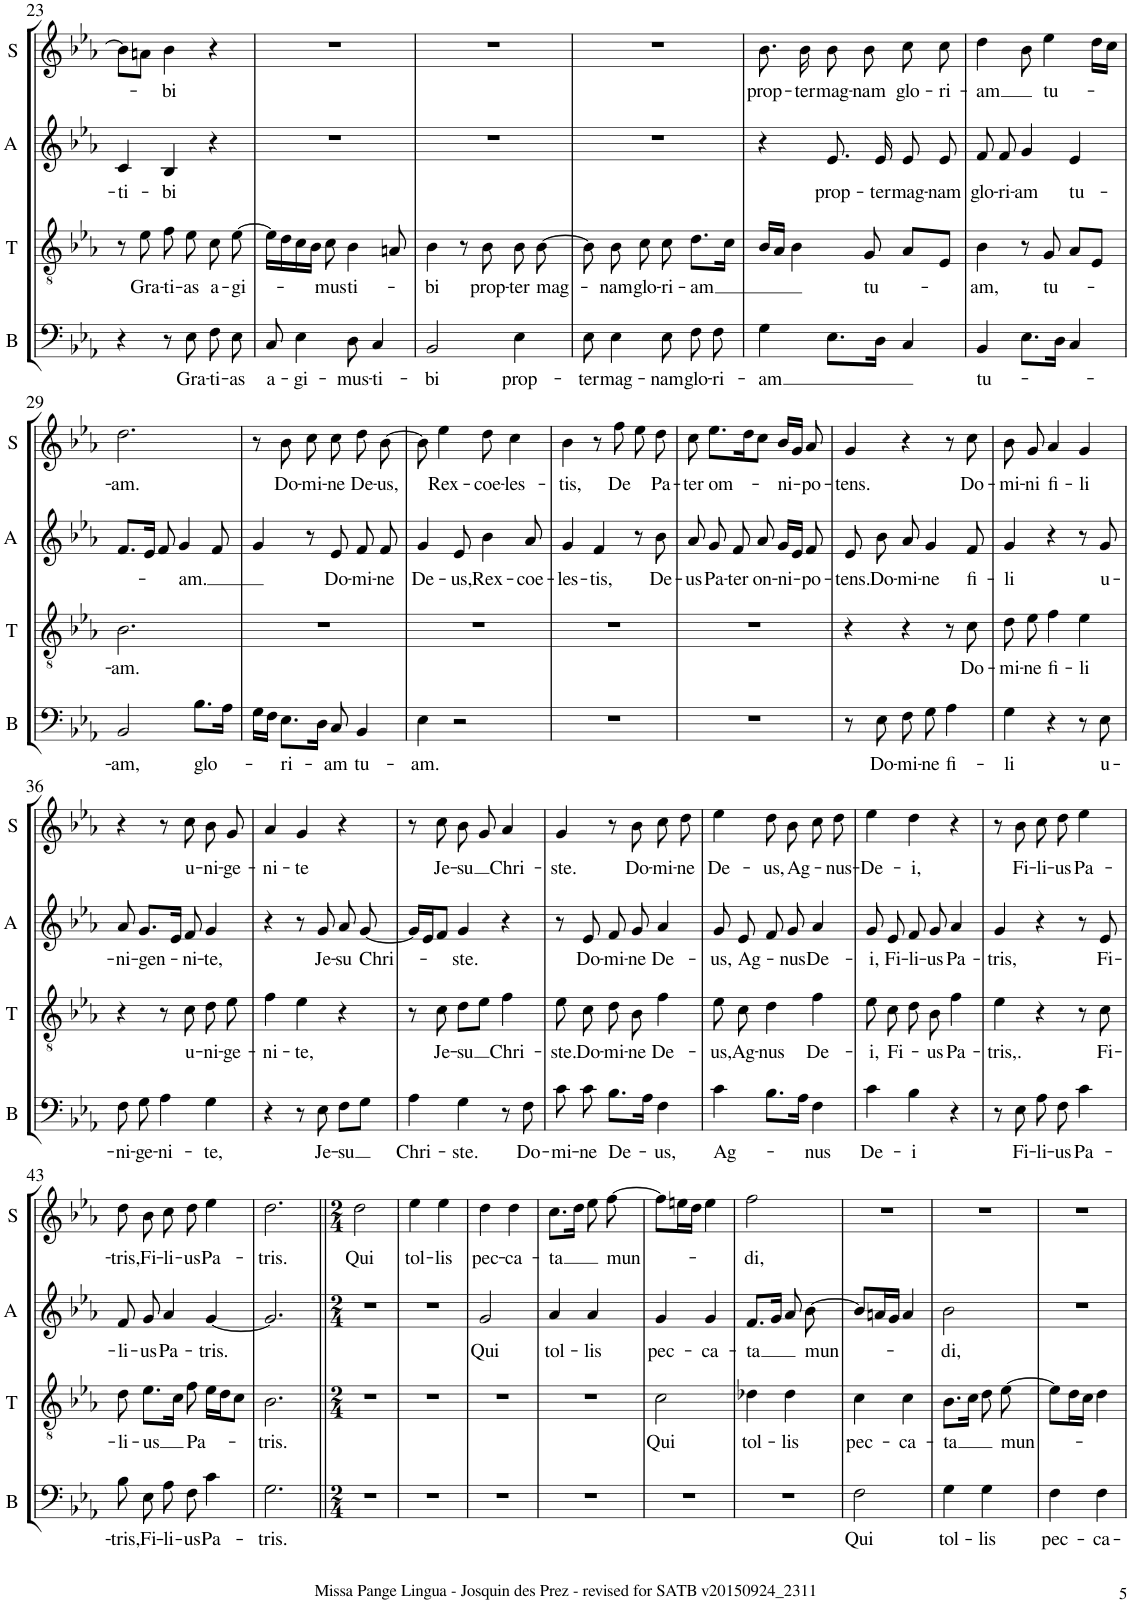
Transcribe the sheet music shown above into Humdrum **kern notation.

**kern	**text	**kern	**text	**kern	**text	**kern	**text
*part4	*part4	*part3	*part3	*part2	*part2	*part1	*part1
*staff4	*staff4	*staff3	*staff3	*staff2	*staff2	*staff1	*staff1
*I"B	*	*I"T	*	*I"A	*	*I"S	*
*I'B	*	*I'T	*	*I'A	*	*I'S	*
!!LO:PB:g=z
*clefF4	*	*clefGv2	*	*clefG2	*	*clefG2	*
*k[b-e-a-]	*	*k[b-e-a-]	*	*k[b-e-a-]	*	*k[b-e-a-]	*
*M3/4	*	*M3/4	*	*M3/4	*	*M3/4	*
=23	=23	=23	=23	=23	=23	=23	=23
!	!	!	!	!	!LO:LY:b	!	!
4r	.	8r	.	4c/	-ti-	8b-\L]	.
!	!	!	!LO:LY:b	!	!	!	!
.	.	8e-\	Gra-	.	.	8an\J	.
!	!	!	!LO:LY:b	!	!LO:LY:b	!	!LO:LY:b
8r	.	8f\	-ti-	4B-/	-bi	4b-\	-bi
!	!LO:LY:b	!	!LO:LY:b	!	!	!	!
8E-\	Gra-	8e-\	-as	.	.	.	.
!	!LO:LY:b	!	!LO:LY:b	!	!	!	!
8F\	-ti-	8c\	a-	4r	.	4r	.
!	!LO:LY:b	!	!LO:LY:b	!	!	!	!
8E-\	-as	[8e-\	-gi-	.	.	.	.
=24	=24	=24	=24	=24	=24	=24	=24
!	!LO:LY:b	!	!	!	!	!	!
8C/	a-	16e-\LL]	.	2.r	.	2.r	.
.	.	16d\	.	.	.	.	.
!	!LO:LY:b	!	!	!	!	!	!
4E-\	-gi-	16c\	.	.	.	.	.
.	.	16B-\JJ	.	.	.	.	.
!	!	!	!LO:LY:b	!	!	!	!
.	.	8c\	-mus	.	.	.	.
!	!LO:LY:b	!	!LO:LY:b	!	!	!	!
8D\	-mus-	4B-\	ti-	.	.	.	.
!	!LO:LY:b	!	!	!	!	!	!
4C/	-ti-	.	.	.	.	.	.
.	.	8An/	.	.	.	.	.
=25	=25	=25	=25	=25	=25	=25	=25
!	!LO:LY:b	!	!LO:LY:b	!	!	!	!
2BB-/	-bi	4B-\	-bi	2.r	.	2.r	.
.	.	8r	.	.	.	.	.
!	!	!	!LO:LY:b	!	!	!	!
.	.	8B-\	prop-	.	.	.	.
!	!LO:LY:b	!	!LO:LY:b	!	!	!	!
4E-\	prop-	8B-\	-ter	.	.	.	.
!	!	!	!LO:LY:b	!	!	!	!
.	.	[8B-\	mag-	.	.	.	.
=26	=26	=26	=26	=26	=26	=26	=26
!	!LO:LY:b	!	!	!	!	!	!
8E-\	-ter	8B-\]	.	2.r	.	2.r	.
!	!LO:LY:b	!	!LO:LY:b	!	!	!	!
4E-\	mag-	8B-\	-nam	.	.	.	.
!	!	!	!LO:LY:b	!	!	!	!
.	.	8c\	glo-	.	.	.	.
!	!LO:LY:b	!	!LO:LY:b	!	!	!	!
8E-\	-nam	8c\	-ri-	.	.	.	.
!	!LO:LY:b	!	!LO:LY:b	!	!	!	!
8F\	glo-	8.d\L	-am	.	.	.	.
!	!LO:LY:b	!	!	!	!	!	!
8F\	-ri-	.	.	.	.	.	.
.	.	16c\Jk	.	.	.	.	.
=27	=27	=27	=27	=27	=27	=27	=27
!	!LO:LY:b	!	!	!	!	!	!LO:LY:b
4G\	-am	16B-/LL	.	4r	.	8.b-\	prop-
.	.	16A-/JJ	.	.	.	.	.
.	.	4B-\	.	.	.	.	.
!	!	!	!	!	!	!	!LO:LY:b
.	.	.	.	.	.	16b-\	-ter
!	!	!	!	!	!LO:LY:b	!	!LO:LY:b
8.E-\L	.	.	.	8.e-/	prop-	8b-\	mag-
!	!	!	!LO:LY:b	!	!	!	!LO:LY:b
.	.	8G/	tu-	.	.	8b-\	-nam
!	!	!	!	!	!LO:LY:b	!	!
16D\Jk	.	.	.	16e-/	-ter	.	.
!	!	!	!	!	!LO:LY:b	!	!LO:LY:b
4C/	.	8A-/L	.	8e-/	mag-	8cc\	glo-
!	!	!	!	!	!LO:LY:b	!	!LO:LY:b
.	.	8E-/J	.	8e-/	-nam	8cc\	-ri-
=28	=28	=28	=28	=28	=28	=28	=28
!	!LO:LY:b	!	!LO:LY:b	!	!LO:LY:b	!	!LO:LY:b
4BB-/	tu-	4B-\	-am,	8f/	glo-	4dd\	-am
!	!	!	!	!	!LO:LY:b	!	!
.	.	.	.	8f/	-ri-	.	.
!	!	!	!	!	!LO:LY:b	!	!
8.E-\L	.	8r	.	4g/	-am	8b-\	.
!	!	!	!LO:LY:b	!	!	!	!LO:LY:b
.	.	8G/	tu-	.	.	4ee-\	tu-
16D\Jk	.	.	.	.	.	.	.
!	!	!	!	!	!LO:LY:b	!	!
4C/	.	8A-/L	.	4e-/	tu-	.	.
.	.	8E-/J	.	.	.	16dd\LL	.
.	.	.	.	.	.	16cc\JJ	.
!!LO:LB:g=z
=29	=29	=29	=29	=29	=29	=29	=29
!	!LO:LY:b	!	!LO:LY:b	!	!	!	!LO:LY:b
2BB-/	-am,	2.B-\	-am.	8.f/L	.	2.dd\	-am.
.	.	.	.	16e-/Jk	.	.	.
.	.	.	.	8f/	.	.	.
!	!	!	!	!	!LO:LY:b	!	!
.	.	.	.	4g/	-am.	.	.
!	!LO:LY:b	!	!	!	!	!	!
8.B-\L	glo-	.	.	.	.	.	.
.	.	.	.	8f/	.	.	.
16A-\Jk	.	.	.	.	.	.	.
=30	=30	=30	=30	=30	=30	=30	=30
16G\LL	.	2.r	.	4g/	.	8r	.
16F\JJ	.	.	.	.	.	.	.
!	!LO:LY:b	!	!	!	!	!	!LO:LY:b
8.E-\L	-ri-	.	.	.	.	8b-\	Do-
!	!	!	!	!	!	!	!LO:LY:b
.	.	.	.	8r	.	8cc\	-mi-
16D\Jk	.	.	.	.	.	.	.
!	!LO:LY:b	!	!	!	!LO:LY:b	!	!LO:LY:b
8C/	-am	.	.	8e-/	Do-	8cc\	-ne
!	!LO:LY:b	!	!	!	!LO:LY:b	!	!LO:LY:b
4BB-/	tu-	.	.	8f/	-mi-	8dd\	De-
!	!	!	!	!	!LO:LY:b	!	!LO:LY:b
.	.	.	.	8f/	-ne	[8b-\	-us,
=31	=31	=31	=31	=31	=31	=31	=31
!	!LO:LY:b	!	!	!	!LO:LY:b	!	!
4E-\	-am.	2.r	.	4g/	De-	8b-\]	.
!	!	!	!	!	!	!	!LO:LY:b
.	.	.	.	.	.	4ee-\	Rex-
!	!	!	!	!	!LO:LY:b	!	!
2r	.	.	.	8e-/	-us,	.	.
!	!	!	!	!	!LO:LY:b	!	!LO:LY:b
.	.	.	.	4b-\	Rex-	8dd\	-coe-
!	!	!	!	!	!	!	!LO:LY:b
.	.	.	.	.	.	4cc\	-les-
!	!	!	!	!	!LO:LY:b	!	!
.	.	.	.	8a-/	-coe-	.	.
=32	=32	=32	=32	=32	=32	=32	=32
!	!	!	!	!	!LO:LY:b	!	!LO:LY:b
2.r	.	2.r	.	4g/	-les-	4b-\	-tis,
!	!	!	!	!	!LO:LY:b	!	!
.	.	.	.	4f/	-tis,	8r	.
!	!	!	!	!	!	!	!LO:LY:b
.	.	.	.	.	.	8ff\	De
.	.	.	.	8r	.	8ee-\	.
!	!	!	!	!	!LO:LY:b	!	!LO:LY:b
.	.	.	.	8b-\	De-	8dd\	Pa-
=33	=33	=33	=33	=33	=33	=33	=33
!	!	!	!	!	!LO:LY:b	!	!LO:LY:b
2.r	.	2.r	.	8a-/	-us	8cc\	-ter
!	!	!	!	!	!LO:LY:b	!	!LO:LY:b
.	.	.	.	8g/	Pa-	8.ee-\L	om-
!	!	!	!	!	!LO:LY:b	!	!
.	.	.	.	8f/	-ter	.	.
.	.	.	.	.	.	16dd\K	.
!	!	!	!	!	!LO:LY:b	!	!
.	.	.	.	8a-/	on-	8cc\J	.
!	!	!	!	!	!LO:LY:b	!	!LO:LY:b
.	.	.	.	16g/LL	-ni-	16b-/LL	-ni-
.	.	.	.	16e-/JJ	.	16g/JJ	.
!	!	!	!	!	!LO:LY:b	!	!LO:LY:b
.	.	.	.	8f/	-po-	8a-/	-po-
=34	=34	=34	=34	=34	=34	=34	=34
!	!	!	!	!	!LO:LY:b	!	!LO:LY:b
8r	.	4r	.	8e-/	-tens.	4g/	-tens.
!	!LO:LY:b	!	!	!	!LO:LY:b	!	!
8E-\	Do-	.	.	8b-\	Do-	.	.
!	!LO:LY:b	!	!	!	!LO:LY:b	!	!
8F\	-mi-	4r	.	8a-/	-mi-	4r	.
!	!LO:LY:b	!	!	!	!LO:LY:b	!	!
8G\	-ne	.	.	4g/	-ne	.	.
!	!LO:LY:b	!	!	!	!	!	!
4A-\	fi-	8r	.	.	.	8r	.
!	!	!	!LO:LY:b	!	!LO:LY:b	!	!LO:LY:b
.	.	8c\	Do-	8f/	fi-	8cc\	Do-
=35	=35	=35	=35	=35	=35	=35	=35
!	!LO:LY:b	!	!LO:LY:b	!	!LO:LY:b	!	!LO:LY:b
4G\	-li	8d\	-mi-	4g/	-li	8b-\	-mi-
!	!	!	!LO:LY:b	!	!	!	!LO:LY:b
.	.	8e-\	-ne	.	.	8g/	-ni
!	!	!	!LO:LY:b	!	!	!	!LO:LY:b
4r	.	4f\	fi-	4r	.	4a-/	fi-
!	!	!	!LO:LY:b	!	!	!	!LO:LY:b
8r	.	4e-\	-li	8r	.	4g/	-li
!	!LO:LY:b	!	!	!	!LO:LY:b	!	!
8E-\	u-	.	.	8g/	u-	.	.
!!LO:LB:g=z
=36	=36	=36	=36	=36	=36	=36	=36
!	!LO:LY:b	!	!	!	!LO:LY:b	!	!
8F\	-ni-	4r	.	8a-/	-ni-	4r	.
!	!LO:LY:b	!	!	!	!LO:LY:b	!	!
8G\	-ge-	.	.	8.g/L	-gen-	.	.
!	!LO:LY:b	!	!	!	!	!	!
4A-\	-ni-	8r	.	.	.	8r	.
.	.	.	.	16e-/Jk	.	.	.
!	!	!	!LO:LY:b	!	!LO:LY:b	!	!LO:LY:b
.	.	8c\	u-	8f/	-ni-	8cc\	u-
!	!LO:LY:b	!	!LO:LY:b	!	!LO:LY:b	!	!LO:LY:b
4G\	-te,	8d\	-ni-	4g/	-te,	8b-\	-ni-
!	!	!	!LO:LY:b	!	!	!	!LO:LY:b
.	.	8e-\	-ge-	.	.	8g/	-ge-
=37	=37	=37	=37	=37	=37	=37	=37
!	!	!	!LO:LY:b	!	!	!	!LO:LY:b
4r	.	4f\	-ni-	4r	.	4a-/	-ni-
!	!	!	!LO:LY:b	!	!	!	!LO:LY:b
8r	.	4e-\	-te,	8r	.	4g/	-te
!	!LO:LY:b	!	!	!	!LO:LY:b	!	!
8E-\	Je-	.	.	8g/	Je-	.	.
!	!LO:LY:b	!	!	!	!LO:LY:b	!	!
8F\L	-su	4r	.	8a-/	-su	4r	.
!	!	!	!	!	!LO:LY:b	!	!
8G\J	.	.	.	[8g/	Chri-	.	.
=38	=38	=38	=38	=38	=38	=38	=38
!	!LO:LY:b	!	!	!	!	!	!
4A-\	Chri-	8r	.	16g/LL]	.	8r	.
.	.	.	.	16e-/J	.	.	.
!	!	!	!LO:LY:b	!	!	!	!LO:LY:b
.	.	8c\	Je-	8f/J	.	8cc\	Je-
!	!LO:LY:b	!	!LO:LY:b	!	!LO:LY:b	!	!LO:LY:b
4G\	-ste.	8d\L	-su	4g/	-ste.	8b-\	-su
.	.	8e-\J	.	.	.	8g/	.
!	!	!	!LO:LY:b	!	!	!	!LO:LY:b
8r	.	4f\	Chri-	4r	.	4a-/	Chri-
!	!LO:LY:b	!	!	!	!	!	!
8F\	Do-	.	.	.	.	.	.
=39	=39	=39	=39	=39	=39	=39	=39
!	!LO:LY:b	!	!LO:LY:b	!	!	!	!LO:LY:b
8c\	-mi-	8e-\	-ste.	8r	.	4g/	-ste.
!	!LO:LY:b	!	!LO:LY:b	!	!LO:LY:b	!	!
8c\	-ne	8c\	Do-	8e-/	Do-	.	.
!	!LO:LY:b	!	!LO:LY:b	!	!LO:LY:b	!	!
8.B-\L	De-	8d\	-mi-	8f/	-mi-	8r	.
!	!	!	!LO:LY:b	!	!LO:LY:b	!	!LO:LY:b
.	.	8B-\	-ne	8g/	-ne	8b-\	Do-
16A-\Jk	.	.	.	.	.	.	.
!	!LO:LY:b	!	!LO:LY:b	!	!LO:LY:b	!	!LO:LY:b
4F\	-us,	4f\	De-	4a-/	De-	8cc\	-mi-
!	!	!	!	!	!	!	!LO:LY:b
.	.	.	.	.	.	8dd\	-ne
=40	=40	=40	=40	=40	=40	=40	=40
!	!LO:LY:b	!	!LO:LY:b	!	!LO:LY:b	!	!LO:LY:b
4c\	Ag-	8e-\	-us,	8g/	-us,	4ee-\	De-
!	!	!	!LO:LY:b	!	!LO:LY:b	!	!
.	.	8c\	Ag-	8e-/	Ag-	.	.
!	!	!	!LO:LY:b	!	!	!	!LO:LY:b
8.B-\L	.	4d\	-nus	8f/	.	8dd\	-us,
!	!	!	!	!	!LO:LY:b	!	!LO:LY:b
.	.	.	.	8g/	-nus	8b-\	Ag-
16A-\Jk	.	.	.	.	.	.	.
!	!LO:LY:b	!	!LO:LY:b	!	!LO:LY:b	!	!
4F\	-nus	4f\	De-	4a-/	De-	8cc\	.
!	!	!	!	!	!	!	!LO:LY:b
.	.	.	.	.	.	8dd\	-nus-
=41	=41	=41	=41	=41	=41	=41	=41
!	!LO:LY:b	!	!LO:LY:b	!	!LO:LY:b	!	!LO:LY:b
4c\	De-	8e-\	-i,	8g/	-i,	4ee-\	-De-
!	!	!	!LO:LY:b	!	!LO:LY:b	!	!
.	.	8c\	Fi-	8e-/	Fi-	.	.
!	!LO:LY:b	!	!	!	!LO:LY:b	!	!LO:LY:b
4B-\	-i	8d\	.	8f/	-li-	4dd\	-i,
!	!	!	!LO:LY:b	!	!LO:LY:b	!	!
.	.	8B-\	-us	8g/	-us	.	.
!	!	!	!LO:LY:b	!	!LO:LY:b	!	!
4r	.	4f\	Pa-	4a-/	Pa-	4r	.
=42	=42	=42	=42	=42	=42	=42	=42
!	!	!	!LO:LY:b	!	!LO:LY:b	!	!
8r	.	4e-\	-tris,.	4g/	-tris,	8r	.
!	!LO:LY:b	!	!	!	!	!	!LO:LY:b
8E-\	Fi-	.	.	.	.	8b-\	Fi-
!	!LO:LY:b	!	!	!	!	!	!LO:LY:b
8A-\	-li-	4r	.	4r	.	8cc\	-li-
!	!LO:LY:b	!	!	!	!	!	!LO:LY:b
8F\	-us	.	.	.	.	8dd\	-us
!	!LO:LY:b	!	!	!	!	!	!LO:LY:b
4c\	Pa-	8r	.	8r	.	4ee-\	Pa-
!	!	!	!LO:LY:b	!	!LO:LY:b	!	!
.	.	8c\	Fi-	8e-/	Fi-	.	.
!!LO:LB:g=z
=43	=43	=43	=43	=43	=43	=43	=43
!	!LO:LY:b	!	!LO:LY:b	!	!LO:LY:b	!	!LO:LY:b
8B-\	-tris,	8d\	-li-	8f/	-li-	8dd\	-tris,
!	!LO:LY:b	!	!LO:LY:b	!	!LO:LY:b	!	!LO:LY:b
8E-\	Fi-	8.e-\L	-us	8g/	-us	8b-\	Fi-
!	!LO:LY:b	!	!	!	!LO:LY:b	!	!LO:LY:b
8A-\	-li-	.	.	4a-/	Pa-	8cc\	-li-
.	.	16c\Jk	.	.	.	.	.
!	!LO:LY:b	!	!LO:LY:b	!	!	!	!LO:LY:b
8F\	-us	8f\	Pa-	.	.	8dd\	-us
!	!LO:LY:b	!	!	!	!LO:LY:b	!	!LO:LY:b
4c\	Pa-	16e-\LL	.	[4g/	-tris.	4ee-\	Pa-
.	.	16d\J	.	.	.	.	.
.	.	8c\J	.	.	.	.	.
=44	=44	=44	=44	=44	=44	=44	=44
!	!LO:LY:b	!	!LO:LY:b	!	!	!	!LO:LY:b
2.G\	-tris.	2.B-\	-tris.	2.g/]	.	2.dd\	-tris.
=45||	=45||	=45||	=45||	=45||	=45||	=45||	=45||
*M2/4	*	*M2/4	*	*M2/4	*	*M2/4	*
!	!	!	!	!	!	!	!LO:LY:b
2r	.	2r	.	2r	.	2dd\	Qui
=46	=46	=46	=46	=46	=46	=46	=46
!	!	!	!	!	!	!	!LO:LY:b
2r	.	2r	.	2r	.	4ee-\	tol-
!	!	!	!	!	!	!	!LO:LY:b
.	.	.	.	.	.	4ee-\	-lis
=47	=47	=47	=47	=47	=47	=47	=47
!	!	!	!	!	!LO:LY:b	!	!LO:LY:b
2r	.	2r	.	2g/	Qui	4dd\	pec-
!	!	!	!	!	!	!	!LO:LY:b
.	.	.	.	.	.	4dd\	-ca-
=48	=48	=48	=48	=48	=48	=48	=48
!	!	!	!	!	!LO:LY:b	!	!LO:LY:b
2r	.	2r	.	4a-/	tol-	8.cc\L	-ta
.	.	.	.	.	.	16dd\Jk	.
!	!	!	!	!	!LO:LY:b	!	!
.	.	.	.	4a-/	-lis	8ee-\	.
!	!	!	!	!	!	!	!LO:LY:b
.	.	.	.	.	.	[8ff\	mun-
=49	=49	=49	=49	=49	=49	=49	=49
!	!	!	!LO:LY:b	!	!LO:LY:b	!	!
2r	.	2c\	Qui	4g/	pec-	8ff\L]	.
.	.	.	.	.	.	16een\L	.
.	.	.	.	.	.	16dd\JJ	.
!	!	!	!	!	!LO:LY:b	!	!
.	.	.	.	4g/	-ca-	4ee\	.
=50	=50	=50	=50	=50	=50	=50	=50
!	!	!	!LO:LY:b	!	!LO:LY:b	!	!LO:LY:b
2r	.	4d-X\	tol-	8.f/L	-ta	2ff\	-di,
.	.	.	.	16g/Jk	.	.	.
!	!	!	!LO:LY:b	!	!	!	!
.	.	4d-\	-lis	8a-/	.	.	.
!	!	!	!	!	!LO:LY:b	!	!
.	.	.	.	[8b-\	mun-	.	.
=51	=51	=51	=51	=51	=51	=51	=51
!	!LO:LY:b	!	!LO:LY:b	!	!	!	!
2F\	Qui	4c\	pec-	8b-/L]	.	2r	.
.	.	.	.	16an/L	.	.	.
.	.	.	.	16g/JJ	.	.	.
!	!	!	!LO:LY:b	!	!	!	!
.	.	4c\	-ca-	4a/	.	.	.
=52	=52	=52	=52	=52	=52	=52	=52
!	!LO:LY:b	!	!LO:LY:b	!	!LO:LY:b	!	!
4G\	tol-	8.B-\L	-ta	2b-\	-di,	2r	.
.	.	16c\Jk	.	.	.	.	.
!	!LO:LY:b	!	!	!	!	!	!
4G\	-lis	8d\	.	.	.	.	.
!	!	!	!LO:LY:b	!	!	!	!
.	.	[8e-\	mun-	.	.	.	.
=53	=53	=53	=53	=53	=53	=53	=53
!	!LO:LY:b	!	!	!	!	!	!
4F\	pec-	8e-\L]	.	2r	.	2r	.
.	.	16d\L	.	.	.	.	.
.	.	16c\JJ	.	.	.	.	.
!	!LO:LY:b	!	!	!	!	!	!
4F\	-ca-	4d\	.	.	.	.	.
=	=	=	=	=	=	=	=
*-	*-	*-	*-	*-	*-	*-	*-
